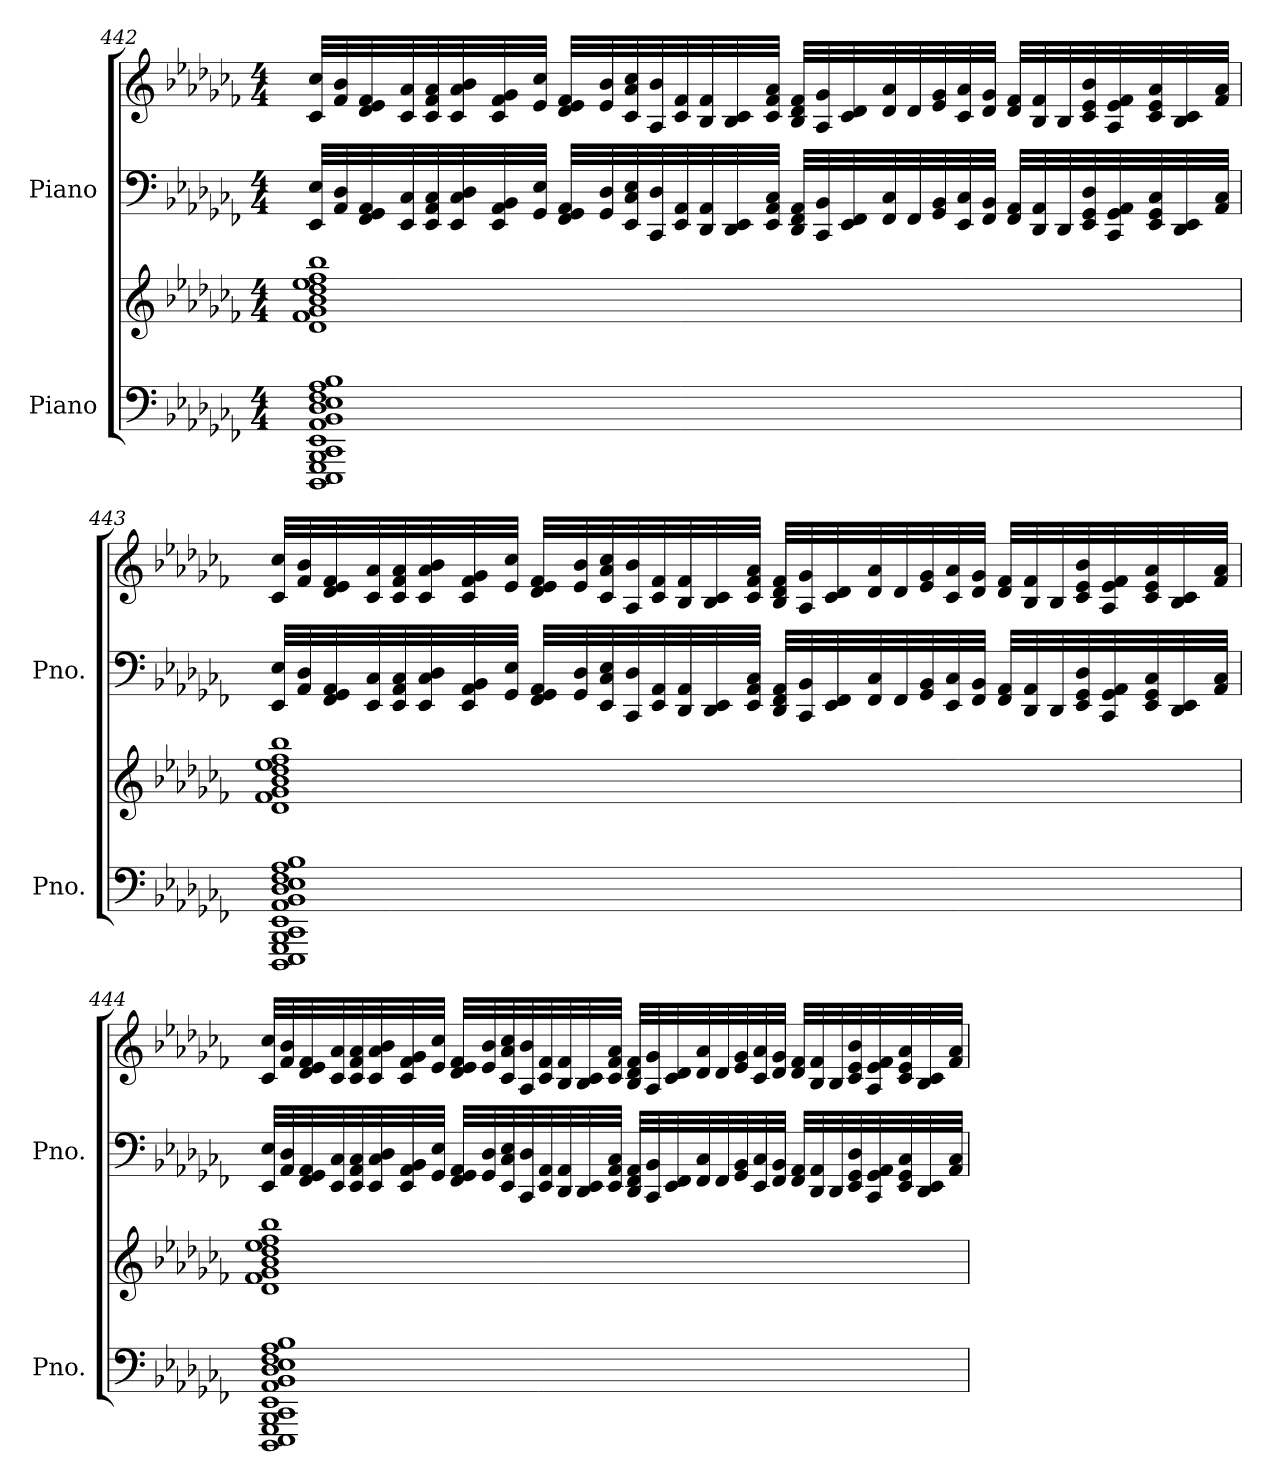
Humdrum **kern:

**kern	**kern	**kern	**kern
*part2	*part2	*part1	*part1
*staff4	*staff3	*staff2	*staff1
*I"Piano	*	*I"Piano	*
*I'Pno.	*	*I'Pno.	*
!!LO:LB:g=z
*clefF4	*clefG2	*clefF4	*clefG2
*ITrd14c24	*ITrd14c24	*ITrd-21c-36	*ITrd-21c-36
*k[b-e-a-d-g-c-f-]	*k[b-e-a-d-g-c-f-]	*k[b-e-a-d-g-c-f-]	*k[b-e-a-d-g-c-f-]
*M4/4	*M4/4	*M4/4	*M4/4
=442	=442	=442	=442
1DDDDD- 1EEEEE- 1GGGGG- 1BBBBB- 1CCCC- 1EEEE- 1AAAA- 1BBBB- 1DDD- 1EEE- 1FFF- 1AAA- 1BBB-	1DD- 1FF- 1GG- 1BB- 1D- 1E- 1F- 1B-	32ee-/ 32eee-/LLL	32cccc-/ 32ccccc-/LLL
.	.	32aa-/ 32ddd-/	32ffff-/ 32bbbb-/
.	.	32ff-/ 32gg-/ 32aa-/	32dddd-/ 32eeee-/ 32ffff-/
.	.	32ee-/ 32ccc-/	32cccc-/ 32aaaa-/
.	.	32ee-/ 32aa-/ 32ccc-/	32cccc-/ 32ffff-/ 32aaaa-/
.	.	32ee-/ 32ccc-/ 32ddd-/	32cccc-/ 32aaaa-/ 32bbbb-/
.	.	32ee-/ 32aa-/ 32bb-/	32cccc-/ 32ffff-/ 32gggg-/
.	.	32gg-/ 32eee-/JJJ	32eeee-/ 32ccccc-/JJJ
.	.	32ff-/ 32gg-/ 32aa-/LLL	32dddd-/ 32eeee-/ 32ffff-/LLL
.	.	32gg-/ 32ddd-/	32eeee-/ 32bbbb-/
.	.	32ee-/ 32ccc-/ 32eee-/	32cccc-/ 32aaaa-/ 32ccccc-/
.	.	32cc-/ 32ddd-/	32aaa-/ 32bbbb-/
.	.	32ee-/ 32aa-/	32cccc-/ 32ffff-/
.	.	32dd-/ 32aa-/	32bbb-/ 32ffff-/
.	.	32dd-/ 32ee-/	32bbb-/ 32cccc-/
.	.	32ee-/ 32aa-/ 32ccc-/JJJ	32cccc-/ 32ffff-/ 32aaaa-/JJJ
.	.	32dd-/ 32ff-/ 32aa-/LLL	32bbb-/ 32dddd-/ 32ffff-/LLL
.	.	32cc-/ 32bb-/	32aaa-/ 32gggg-/
.	.	32ee-/ 32ff-/	32cccc-/ 32dddd-/
.	.	32ff-/ 32ccc-/	32dddd-/ 32aaaa-/
.	.	32ff-/	32dddd-/
.	.	32gg-/ 32bb-/	32eeee-/ 32gggg-/
.	.	32ee-/ 32ccc-/	32cccc-/ 32aaaa-/
.	.	32ff-/ 32bb-/JJJ	32dddd-/ 32gggg-/JJJ
.	.	32ff-/ 32aa-/LLL	32dddd-/ 32ffff-/LLL
.	.	32dd-/ 32aa-/	32bbb-/ 32ffff-/
.	.	32dd-/	32bbb-/
.	.	32ee-/ 32gg-/ 32ddd-/	32cccc-/ 32eeee-/ 32bbbb-/
.	.	32cc-/ 32gg-/ 32aa-/	32aaa-/ 32eeee-/ 32ffff-/
.	.	32ee-/ 32gg-/ 32ccc-/	32cccc-/ 32eeee-/ 32aaaa-/
.	.	32dd-/ 32ee-/	32bbb-/ 32cccc-/
.	.	32aa-/ 32ccc-/JJJ	32ffff-/ 32aaaa-/JJJ
!!LO:LB:g=z
=443	=443	=443	=443
1DDDDD- 1EEEEE- 1GGGGG- 1BBBBB- 1CCCC- 1EEEE- 1AAAA- 1BBBB- 1DDD- 1EEE- 1FFF- 1AAA- 1BBB-	1DD- 1FF- 1GG- 1BB- 1D- 1E- 1F- 1B-	32ee-/ 32eee-/LLL	32cccc-/ 32ccccc-/LLL
.	.	32aa-/ 32ddd-/	32ffff-/ 32bbbb-/
.	.	32ff-/ 32gg-/ 32aa-/	32dddd-/ 32eeee-/ 32ffff-/
.	.	32ee-/ 32ccc-/	32cccc-/ 32aaaa-/
.	.	32ee-/ 32aa-/ 32ccc-/	32cccc-/ 32ffff-/ 32aaaa-/
.	.	32ee-/ 32ccc-/ 32ddd-/	32cccc-/ 32aaaa-/ 32bbbb-/
.	.	32ee-/ 32aa-/ 32bb-/	32cccc-/ 32ffff-/ 32gggg-/
.	.	32gg-/ 32eee-/JJJ	32eeee-/ 32ccccc-/JJJ
.	.	32ff-/ 32gg-/ 32aa-/LLL	32dddd-/ 32eeee-/ 32ffff-/LLL
.	.	32gg-/ 32ddd-/	32eeee-/ 32bbbb-/
.	.	32ee-/ 32ccc-/ 32eee-/	32cccc-/ 32aaaa-/ 32ccccc-/
.	.	32cc-/ 32ddd-/	32aaa-/ 32bbbb-/
.	.	32ee-/ 32aa-/	32cccc-/ 32ffff-/
.	.	32dd-/ 32aa-/	32bbb-/ 32ffff-/
.	.	32dd-/ 32ee-/	32bbb-/ 32cccc-/
.	.	32ee-/ 32aa-/ 32ccc-/JJJ	32cccc-/ 32ffff-/ 32aaaa-/JJJ
.	.	32dd-/ 32ff-/ 32aa-/LLL	32bbb-/ 32dddd-/ 32ffff-/LLL
.	.	32cc-/ 32bb-/	32aaa-/ 32gggg-/
.	.	32ee-/ 32ff-/	32cccc-/ 32dddd-/
.	.	32ff-/ 32ccc-/	32dddd-/ 32aaaa-/
.	.	32ff-/	32dddd-/
.	.	32gg-/ 32bb-/	32eeee-/ 32gggg-/
.	.	32ee-/ 32ccc-/	32cccc-/ 32aaaa-/
.	.	32ff-/ 32bb-/JJJ	32dddd-/ 32gggg-/JJJ
.	.	32ff-/ 32aa-/LLL	32dddd-/ 32ffff-/LLL
.	.	32dd-/ 32aa-/	32bbb-/ 32ffff-/
.	.	32dd-/	32bbb-/
.	.	32ee-/ 32gg-/ 32ddd-/	32cccc-/ 32eeee-/ 32bbbb-/
.	.	32cc-/ 32gg-/ 32aa-/	32aaa-/ 32eeee-/ 32ffff-/
.	.	32ee-/ 32gg-/ 32ccc-/	32cccc-/ 32eeee-/ 32aaaa-/
.	.	32dd-/ 32ee-/	32bbb-/ 32cccc-/
.	.	32aa-/ 32ccc-/JJJ	32ffff-/ 32aaaa-/JJJ
!!LO:PB:g=z
=444	=444	=444	=444
1DDDDD- 1EEEEE- 1GGGGG- 1BBBBB- 1CCCC- 1EEEE- 1AAAA- 1BBBB- 1DDD- 1EEE- 1FFF- 1AAA- 1BBB-	1DD- 1FF- 1GG- 1BB- 1D- 1E- 1F- 1B-	32ee-/ 32eee-/LLL	32cccc-/ 32ccccc-/LLL
.	.	32aa-/ 32ddd-/	32ffff-/ 32bbbb-/
.	.	32ff-/ 32gg-/ 32aa-/	32dddd-/ 32eeee-/ 32ffff-/
.	.	32ee-/ 32ccc-/	32cccc-/ 32aaaa-/
.	.	32ee-/ 32aa-/ 32ccc-/	32cccc-/ 32ffff-/ 32aaaa-/
.	.	32ee-/ 32ccc-/ 32ddd-/	32cccc-/ 32aaaa-/ 32bbbb-/
.	.	32ee-/ 32aa-/ 32bb-/	32cccc-/ 32ffff-/ 32gggg-/
.	.	32gg-/ 32eee-/JJJ	32eeee-/ 32ccccc-/JJJ
.	.	32ff-/ 32gg-/ 32aa-/LLL	32dddd-/ 32eeee-/ 32ffff-/LLL
.	.	32gg-/ 32ddd-/	32eeee-/ 32bbbb-/
.	.	32ee-/ 32ccc-/ 32eee-/	32cccc-/ 32aaaa-/ 32ccccc-/
.	.	32cc-/ 32ddd-/	32aaa-/ 32bbbb-/
.	.	32ee-/ 32aa-/	32cccc-/ 32ffff-/
.	.	32dd-/ 32aa-/	32bbb-/ 32ffff-/
.	.	32dd-/ 32ee-/	32bbb-/ 32cccc-/
.	.	32ee-/ 32aa-/ 32ccc-/JJJ	32cccc-/ 32ffff-/ 32aaaa-/JJJ
.	.	32dd-/ 32ff-/ 32aa-/LLL	32bbb-/ 32dddd-/ 32ffff-/LLL
.	.	32cc-/ 32bb-/	32aaa-/ 32gggg-/
.	.	32ee-/ 32ff-/	32cccc-/ 32dddd-/
.	.	32ff-/ 32ccc-/	32dddd-/ 32aaaa-/
.	.	32ff-/	32dddd-/
.	.	32gg-/ 32bb-/	32eeee-/ 32gggg-/
.	.	32ee-/ 32ccc-/	32cccc-/ 32aaaa-/
.	.	32ff-/ 32bb-/JJJ	32dddd-/ 32gggg-/JJJ
.	.	32ff-/ 32aa-/LLL	32dddd-/ 32ffff-/LLL
.	.	32dd-/ 32aa-/	32bbb-/ 32ffff-/
.	.	32dd-/	32bbb-/
.	.	32ee-/ 32gg-/ 32ddd-/	32cccc-/ 32eeee-/ 32bbbb-/
.	.	32cc-/ 32gg-/ 32aa-/	32aaa-/ 32eeee-/ 32ffff-/
.	.	32ee-/ 32gg-/ 32ccc-/	32cccc-/ 32eeee-/ 32aaaa-/
.	.	32dd-/ 32ee-/	32bbb-/ 32cccc-/
.	.	32aa-/ 32ccc-/JJJ	32ffff-/ 32aaaa-/JJJ
=	=	=	=
*-	*-	*-	*-
